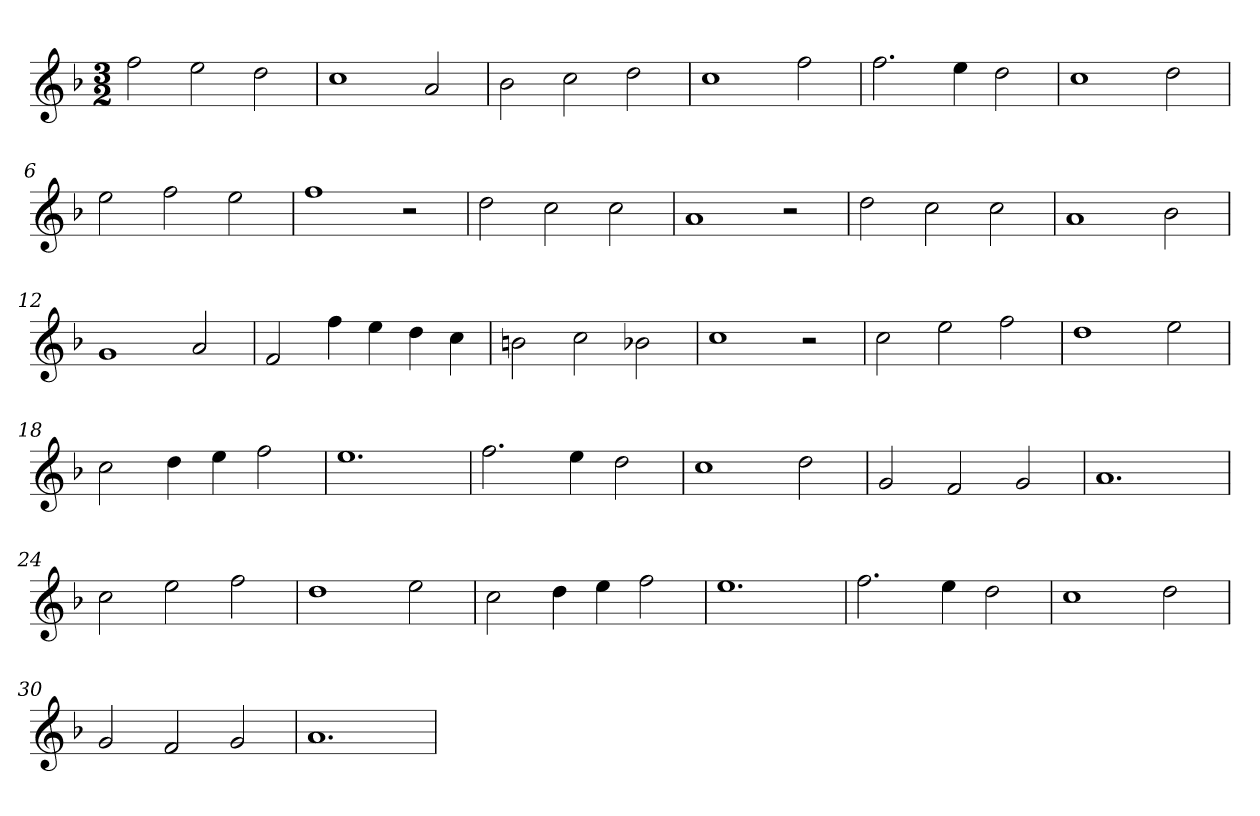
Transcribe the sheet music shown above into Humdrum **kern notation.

**kern
*part1
*staff1
*clefG2
*k[b-]
*F:
*M3/2
=
2ff
2ee
2dd
=1
1cc
2a
=2
2b-
2cc
2dd
=3
1cc
2ff
=4
2.ff
4ee
2dd
=5
1cc
2dd
=6
2ee
2ff
2ee
=7
1ff
2r
=8
2dd
2cc
2cc
=9
1a
2r
=10
2dd
2cc
2cc
=11
1a
2b-
=12
1g
2a
=13
2f
4ff
4ee
4dd
4cc
=14
2bn
2cc
2b-
=15
1cc
2r
=16
2cc
2ee
2ff
=17
1dd
2ee
=18
2cc
4dd
4ee
2ff
=19
1.ee
=20
2.ff
4ee
2dd
=21
1cc
2dd
=22
2g
2f
2g
=23
1.a
=24
2cc
2ee
2ff
=25
1dd
2ee
=26
2cc
4dd
4ee
2ff
=27
1.ee
=28
2.ff
4ee
2dd
=29
1cc
2dd
=30
2g
2f
2g
=31
1.a
=
*-
